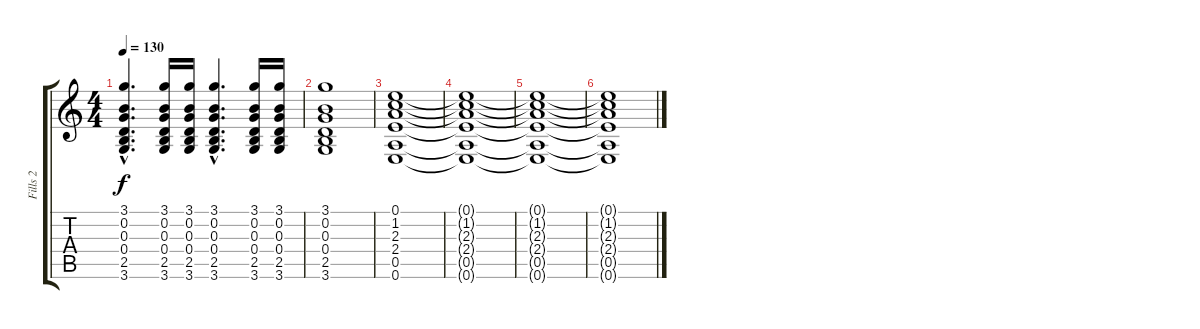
\track ("Fills 2" "Fills 2") {instrument acousticguitarnylon}
\staff {score tabs}
\tuning (E4 B3 G3 D3 A2 E2) {hide}
\ts (4 4)
\tempo 130
\clef g2
\ks c
(3.1{hac} 0.2{hac} 0.3{hac} 0.4{hac} 2.5{hac} 3.6{hac}).4{d dy f} (3.1 0.2 0.3 0.4 2.5 3.6).16 (3.1 0.2 0.3 0.4 2.5 3.6).16 (3.1{hac} 0.2{hac} 0.3{hac} 0.4{hac} 2.5{hac} 3.6{hac}).4{d} (3.1 0.2 0.3 0.4 2.5 3.6).16 (3.1 0.2 0.3 0.4 2.5 3.6).16 |
(3.1 0.2 0.3 0.4 2.5 3.6).1 |
(0.1 1.2 2.3 2.4 0.5 0.6).1 |
(0.1{t} 1.2{t} 2.3{t} 2.4{t} 0.5{t} 0.6{t}).1 |
(0.1{t} 1.2{t} 2.3{t} 2.4{t} 0.5{t} 0.6{t}).1 |
(0.1{t} 1.2{t} 2.3{t} 2.4{t} 0.5{t} 0.6{t}).1
